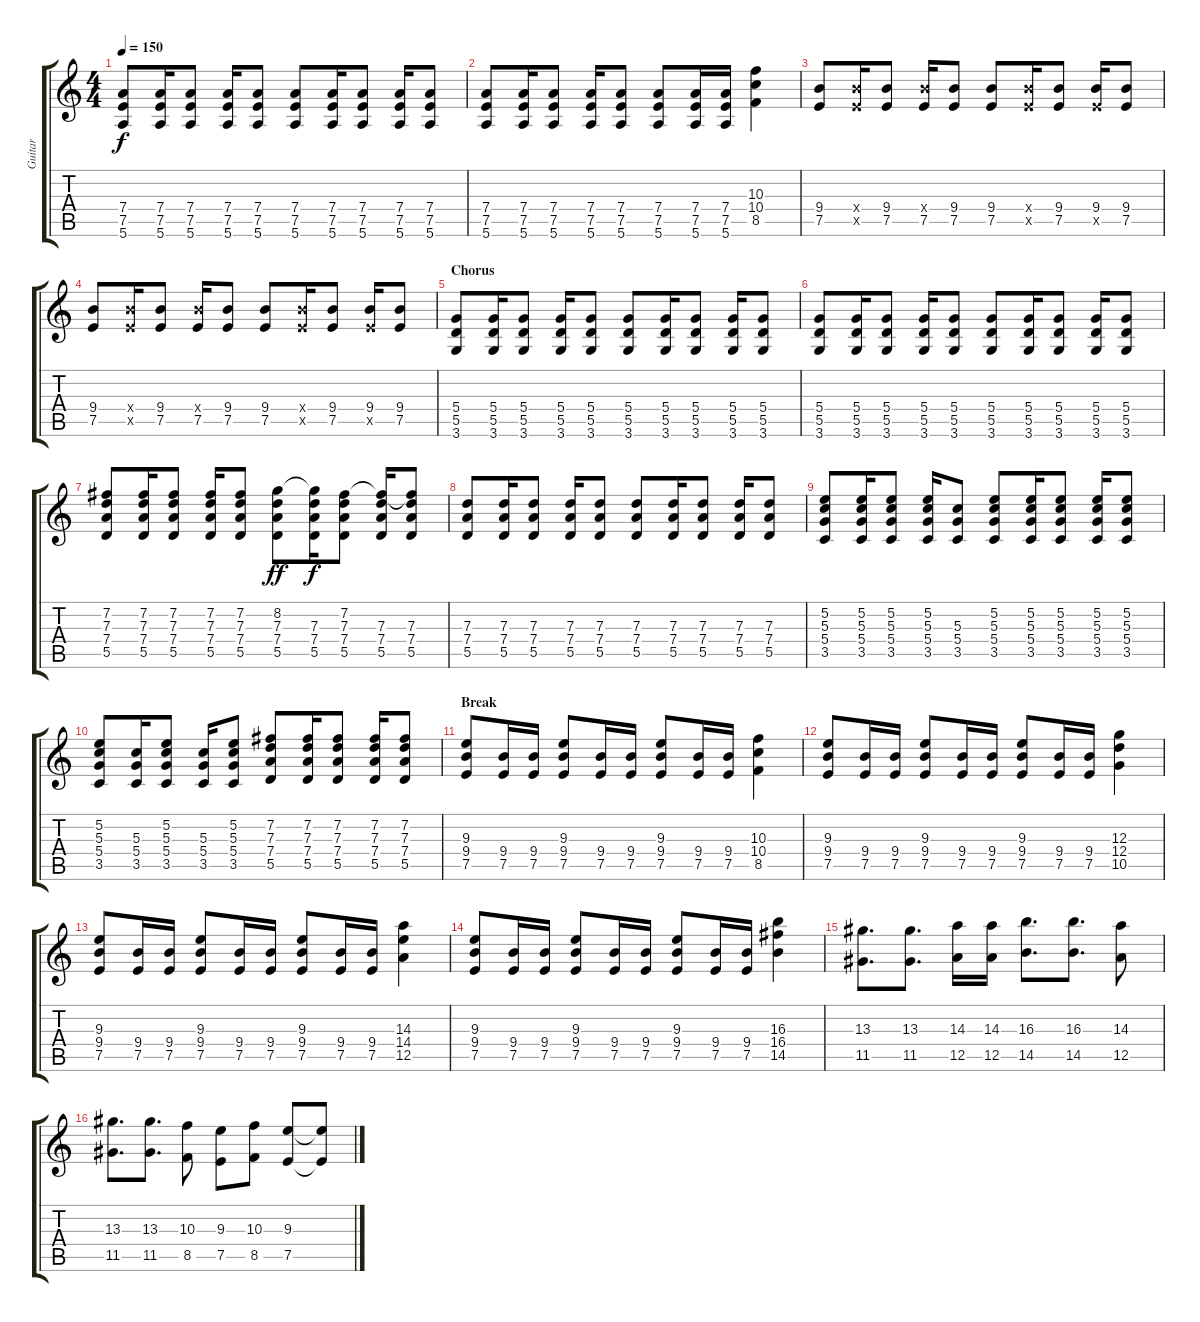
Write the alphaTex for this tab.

\track ("Guitar" "Guitar") {instrument distortionguitar}
\staff {score tabs}
\tuning (E4 B3 G3 D3 A2 E2) {hide}
\ts (4 4)
\tempo 150
\clef g2
\ks c
(7.4 7.5 5.6).8{dy f} (7.4 7.5 5.6).16 (7.4 7.5 5.6).8 (7.4 7.5 5.6).16 (7.4 7.5 5.6).8 (7.4 7.5 5.6).8 (7.4 7.5 5.6).16 (7.4 7.5 5.6).8 (7.4 7.5 5.6).16 (7.4 7.5 5.6).8 |
(7.4 7.5 5.6).8 (7.4 7.5 5.6).16 (7.4 7.5 5.6).8 (7.4 7.5 5.6).16 (7.4 7.5 5.6).8 (7.4 7.5 5.6).8 (7.4 7.5 5.6).16 (7.4 7.5 5.6).16 (10.3 10.4 8.5).4 |
(9.4 7.5).8 (9.4{x} 7.5{x}).16 (9.4 7.5).8 (9.4{x} 7.5).16 (9.4 7.5).8 (9.4 7.5).8 (9.4{x} 7.5{x}).16 (9.4 7.5).8 (9.4 7.5{x}).16 (9.4 7.5).8 |
(9.4 7.5).8 (9.4{x} 7.5{x}).16 (9.4 7.5).8 (9.4{x} 7.5).16 (9.4 7.5).8 (9.4 7.5).8 (9.4{x} 7.5{x}).16 (9.4 7.5).8 (9.4 7.5{x}).16 (9.4 7.5).8 |
\section ("" "Chorus")
(5.4 5.5 3.6).8 (5.4 5.5 3.6).16 (5.4 5.5 3.6).8 (5.4 5.5 3.6).16 (5.4 5.5 3.6).8 (5.4 5.5 3.6).8 (5.4 5.5 3.6).16 (5.4 5.5 3.6).8 (5.4 5.5 3.6).16 (5.4 5.5 3.6).8 |
(5.4 5.5 3.6).8 (5.4 5.5 3.6).16 (5.4 5.5 3.6).8 (5.4 5.5 3.6).16 (5.4 5.5 3.6).8 (5.4 5.5 3.6).8 (5.4 5.5 3.6).16 (5.4 5.5 3.6).8 (5.4 5.5 3.6).16 (5.4 5.5 3.6).8 |
(7.2 7.3 7.4 5.5).8 (7.2 7.3 7.4 5.5).16 (7.2 7.3 7.4 5.5).8 (7.2 7.3 7.4 5.5).16 (7.2 7.3 7.4 5.5).8 (8.2 7.3 7.4 5.5).8{dy ff} (8.2{t} 7.3 7.4 5.5).16{dy f} (7.2 7.3 7.4 5.5).8 (7.2{t} 7.3 7.4 5.5).16 (7.2{t} 7.3 7.4 5.5).8 |
(7.3 7.4 5.5).8 (7.3 7.4 5.5).16 (7.3 7.4 5.5).8 (7.3 7.4 5.5).16 (7.3 7.4 5.5).8 (7.3 7.4 5.5).8 (7.3 7.4 5.5).16 (7.3 7.4 5.5).8 (7.3 7.4 5.5).16 (7.3 7.4 5.5).8 |
(5.2 5.3 5.4 3.5).8 (5.2 5.3 5.4 3.5).16 (5.2 5.3 5.4 3.5).8 (5.2 5.3 5.4 3.5).16 (5.3 5.4 3.5).8 (5.2 5.3 5.4 3.5).8 (5.2 5.3 5.4 3.5).16 (5.2 5.3 5.4 3.5).8 (5.2 5.3 5.4 3.5).16 (5.2 5.3 5.4 3.5).8 |
(5.2 5.3 5.4 3.5).8 (5.3 5.4 3.5).16 (5.2 5.3 5.4 3.5).8 (5.3 5.4 3.5).16 (5.2 5.3 5.4 3.5).8 (7.2 7.3 7.4 5.5).8 (7.2 7.3 7.4 5.5).16 (7.2 7.3 7.4 5.5).8 (7.2 7.3 7.4 5.5).16 (7.2 7.3 7.4 5.5).8 |
\section ("" "Break")
(9.3 9.4 7.5).8 (9.4 7.5).16 (9.4 7.5).16 (9.3 9.4 7.5).8 (9.4 7.5).16 (9.4 7.5).16 (9.3 9.4 7.5).8 (9.4 7.5).16 (9.4 7.5).16 (10.3 10.4 8.5).4 |
(9.3 9.4 7.5).8 (9.4 7.5).16 (9.4 7.5).16 (9.3 9.4 7.5).8 (9.4 7.5).16 (9.4 7.5).16 (9.3 9.4 7.5).8 (9.4 7.5).16 (9.4 7.5).16 (12.3 12.4 10.5).4 |
(9.3 9.4 7.5).8 (9.4 7.5).16 (9.4 7.5).16 (9.3 9.4 7.5).8 (9.4 7.5).16 (9.4 7.5).16 (9.3 9.4 7.5).8 (9.4 7.5).16 (9.4 7.5).16 (14.3 14.4 12.5).4 |
(9.3 9.4 7.5).8 (9.4 7.5).16 (9.4 7.5).16 (9.3 9.4 7.5).8 (9.4 7.5).16 (9.4 7.5).16 (9.3 9.4 7.5).8 (9.4 7.5).16 (9.4 7.5).16 (16.3 16.4 14.5).4 |
(13.3 11.5).8{d} (13.3 11.5).8{d} (14.3 12.5).16 (14.3 12.5).16 (16.3 14.5).8{d} (16.3 14.5).8{d} (14.3 12.5).8 |
(13.3 11.5).8{d} (13.3 11.5).8{d} (10.3 8.5).8 (9.3 7.5).8 (10.3 8.5).8 (9.3 7.5).8 (9.3{t} 7.5{t}).8
